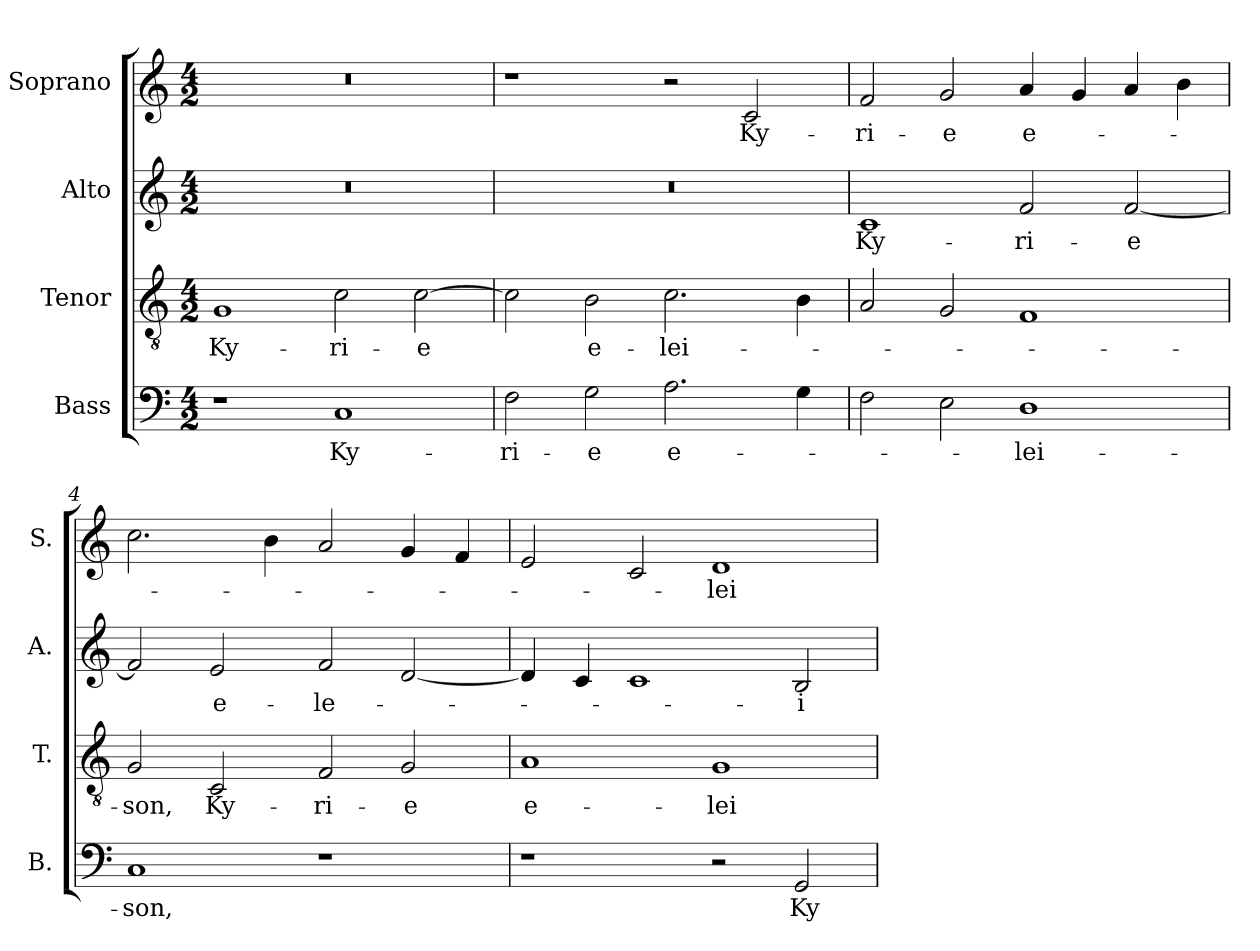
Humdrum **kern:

**kern	**text	**kern	**text	**kern	**text	**kern	**text
*part4	*part4	*part3	*part3	*part2	*part2	*part1	*part1
*staff4	*staff4	*staff3	*staff3	*staff2	*staff2	*staff1	*staff1
*I"Bass	*	*I"Tenor	*	*I"Alto	*	*I"Soprano	*
*I'B.	*	*I'T.	*	*I'A.	*	*I'S.	*
!!LO:PB:g=z
*clefF4	*	*clefGv2	*	*clefG2	*	*clefG2	*
*	*	*ITrd7c12	*	*	*	*	*
*k[]	*	*k[]	*	*k[]	*	*k[]	*
*C:	*	*C:	*	*C:	*	*C:	*
*M4/2	*	*M4/2	*	*M4/2	*	*M4/2	*
*MM184	*	*MM184	*	*MM184	*	*MM184	*
=1	=1	=1	=1	=1	=1	=1	=1
!	!	!	!LO:LY:b:color=#000000	!LO:N:vis=1	!	!LO:N:vis=1	!
1r	.	1GGi	Ky-	0r	.	0r	.
!	!LO:LY:b:color=#000000	!	!	!	!	!	!
!	!	!	!LO:LY:b:color=#000000	!	!	!	!
1Ci	Ky-	2Ci\	-ri-	.	.	.	.
!	!	!	!LO:LY:b:color=#000000	!	!	!	!
.	.	[2Ci\	-e	.	.	.	.
=2	=2	=2	=2	=2	=2	=2	=2
!	!LO:LY:b:color=#000000	!	!	!LO:N:vis=1	!	!	!
2Fi\	-ri-	2Ci\]	.	0r	.	1r	.
!	!LO:LY:b:color=#000000	!	!	!	!	!	!
!	!	!	!LO:LY:b:color=#000000	!	!	!	!
2Gi\	-e	2BBi\	e-	.	.	.	.
!	!LO:LY:b:color=#000000	!	!	!	!	!	!
!	!	!	!LO:LY:b:color=#000000	!	!	!	!
2.Ai\	e-	2.Ci\	-lei-	.	.	2r	.
!	!	!	!	!	!	!	!LO:LY:b:color=#000000
.	.	.	.	.	.	2ci/	Ky-
4Gi\	.	4BBi\	.	.	.	.	.
=3	=3	=3	=3	=3	=3	=3	=3
!	!	!	!	!	!LO:LY:b:color=#000000	!	!
!	!	!	!	!	!	!	!LO:LY:b:color=#000000
2Fi\	.	2AAi/	.	1ci	Ky-	2fi/	-ri-
!	!	!	!	!	!	!	!LO:LY:b:color=#000000
2Ei\	.	2GGi/	.	.	.	2gi/	-e
!	!LO:LY:b:color=#000000	!	!	!	!	!	!
!	!	!	!	!	!LO:LY:b:color=#000000	!	!
!	!	!	!	!	!	!	!LO:LY:b:color=#000000
1Di	-lei-	1FFi	.	2fi/	-ri-	4ai/	e-
.	.	.	.	.	.	4gi/	.
!	!	!	!	!	!LO:LY:b:color=#000000	!	!
.	.	.	.	[2fi/	-e	4ai/	.
.	.	.	.	.	.	4bi\	.
=4	=4	=4	=4	=4	=4	=4	=4
!	!LO:LY:b:color=#000000	!	!	!	!	!	!
!	!	!	!LO:LY:b:color=#000000	!	!	!	!
1Ci	-son,	2GGi/	-son,	2fi/]	.	2.cci\	.
!	!	!	!LO:LY:b:color=#000000	!	!	!	!
!	!	!	!	!	!LO:LY:b:color=#000000	!	!
.	.	2CCi/	Ky-	2ei/	e-	.	.
.	.	.	.	.	.	4bi\	.
!	!	!	!LO:LY:b:color=#000000	!	!	!	!
!	!	!	!	!	!LO:LY:b:color=#000000	!	!
1r	.	2FFi/	-ri-	2fi/	-le-	2ai/	.
!	!	!	!LO:LY:b:color=#000000	!	!	!	!
.	.	2GGi/	-e	[2di/	.	4gi/	.
.	.	.	.	.	.	4fi/	.
=5	=5	=5	=5	=5	=5	=5	=5
!	!	!	!LO:LY:b:color=#000000	!	!	!	!
1r	.	1AAi	e-	4di/]	.	2ei/	.
.	.	.	.	4ci/	.	.	.
.	.	.	.	1ci	.	2ci/	.
!	!	!	!LO:LY:b:color=#000000	!	!	!	!
!	!	!	!	!	!	!	!LO:LY:b:color=#000000
2r	.	1GGi	-lei-	.	.	1di	-lei-
!	!LO:LY:b:color=#000000	!	!	!	!	!	!
!	!	!	!	!	!LO:LY:b:color=#000000	!	!
2GGi/	Ky-	.	.	2Bi/	-i-	.	.
=	=	=	=	=	=	=	=
*-	*-	*-	*-	*-	*-	*-	*-
